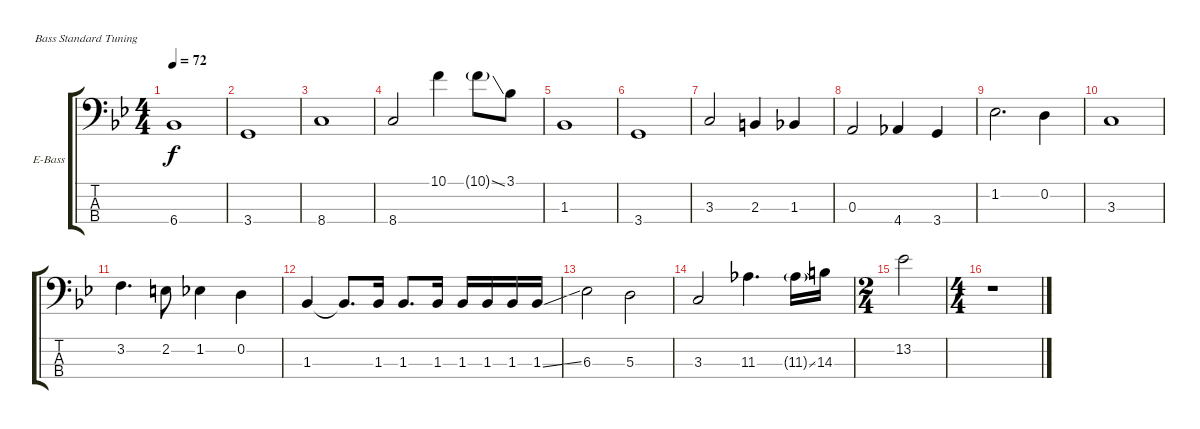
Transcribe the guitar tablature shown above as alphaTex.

\bracketExtendMode groupsimilarinstruments
\firstSystemTrackNameOrientation horizontal
\otherSystemsTrackNameOrientation horizontal
\track ("Bass" "E-Bass") {instrument electricbasspick}
\staff {score tabs}
\tuning (G2 D2 A1 E1)
\ts (4 4)
\tempo 72
\clef f4
\ks bb
6.4.1{dy f} |
3.4.1 |
8.4.1 |
8.4.2 10.1.4 10.1{ss g}.8 3.1.8 |
1.3.1 |
3.4.1 |
3.3.2 2.3.4 1.3.4 |
0.3.2 4.4.4 3.4.4 |
1.2.2{d} 0.2.4 |
3.3.1 |
3.2.4{d} 2.2.8 1.2.4 0.2.4 |
1.3.4 1.3{t}.8{d} 1.3.16 1.3.8{d} 1.3.16 1.3.16 1.3.16 1.3.16 1.3{ss}.16 |
6.3.2 5.3.2 |
3.3.2 11.3.4{d} 11.3{ss g}.16 14.3.16 |
\ts (2 4)
13.2.2 |
\ts (4 4)
r.1
